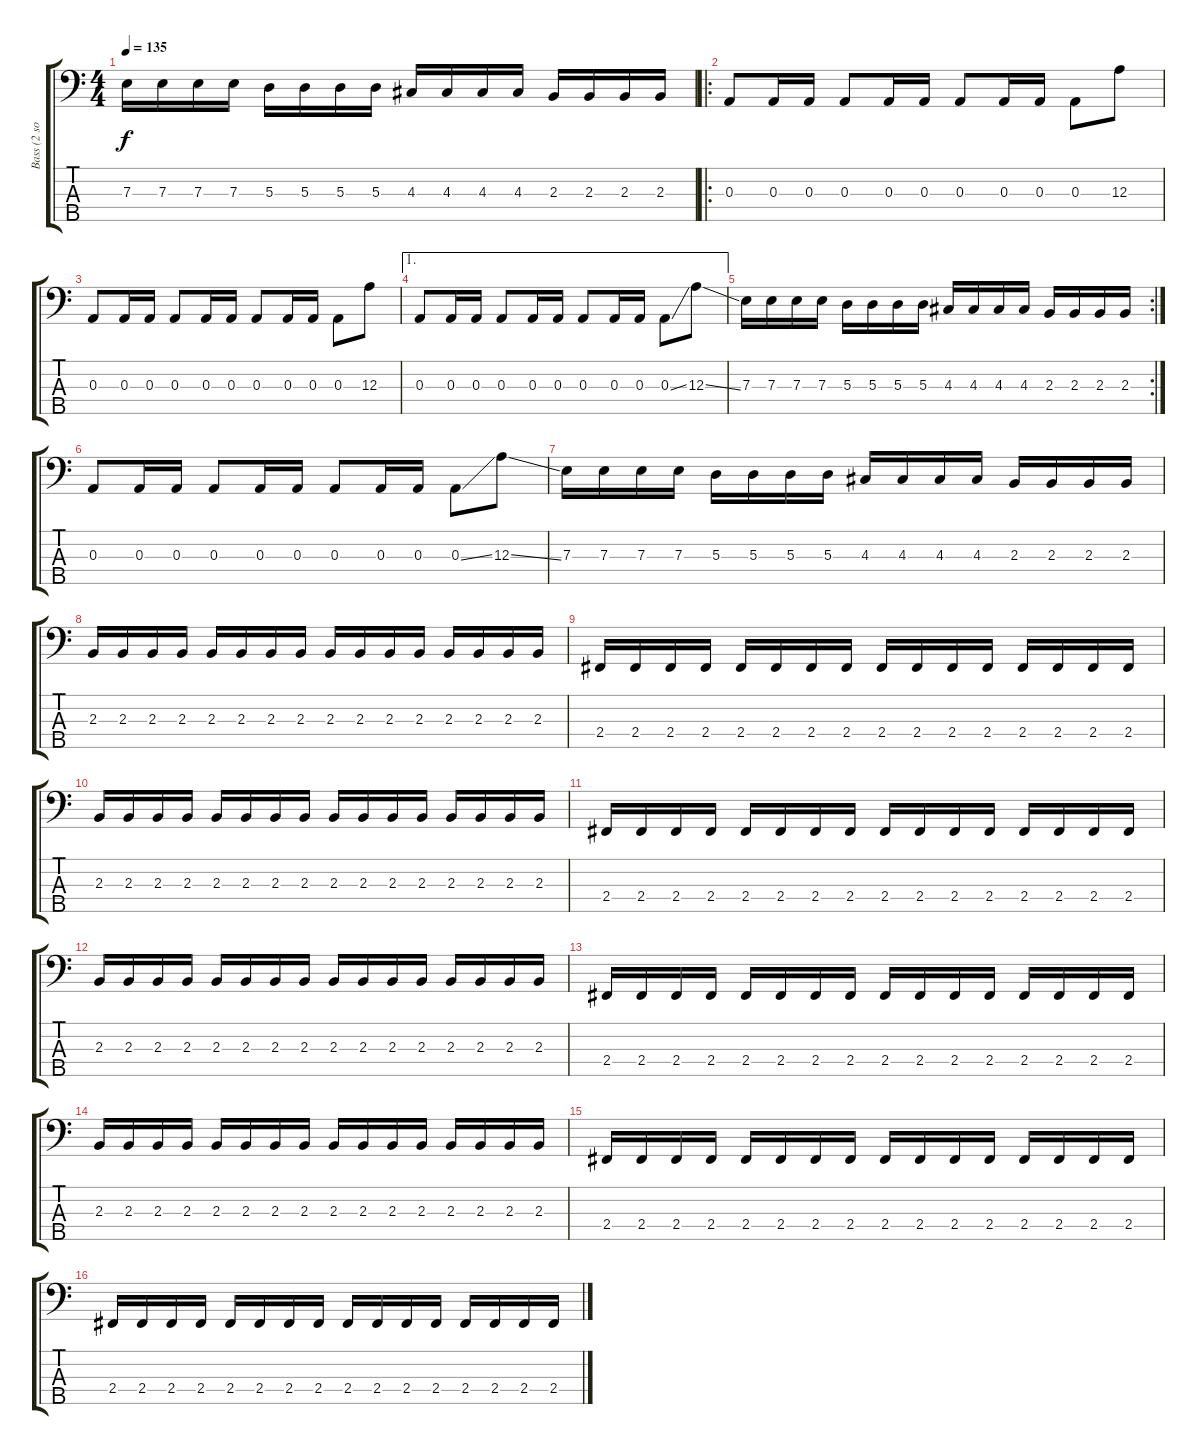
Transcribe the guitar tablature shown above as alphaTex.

\track ("Bass (2 solos :D)" "Bass (2 so") {instrument electricbassfinger}
\staff {score tabs}
\tuning (G2 D2 A1 E1 B0) {hide}
\ts (4 4)
\tempo 135
\clef f4
\ks c
7.3.16{dy f} 7.3.16 7.3.16 7.3.16 5.3.16 5.3.16 5.3.16 5.3.16 4.3.16 4.3.16 4.3.16 4.3.16 2.3.16 2.3.16 2.3.16 2.3.16 |
\ro
0.3.8 0.3.16 0.3.16 0.3.8 0.3.16 0.3.16 0.3.8 0.3.16 0.3.16 0.3.8 12.3.8 |
0.3.8 0.3.16 0.3.16 0.3.8 0.3.16 0.3.16 0.3.8 0.3.16 0.3.16 0.3.8 12.3.8 |
\ae 1
0.3.8 0.3.16 0.3.16 0.3.8 0.3.16 0.3.16 0.3.8 0.3.16 0.3.16 0.3{ss}.8 12.3{ss}.8 |
\rc 2
7.3.16 7.3.16 7.3.16 7.3.16 5.3.16 5.3.16 5.3.16 5.3.16 4.3.16 4.3.16 4.3.16 4.3.16 2.3.16 2.3.16 2.3.16 2.3.16 |
0.3.8 0.3.16 0.3.16 0.3.8 0.3.16 0.3.16 0.3.8 0.3.16 0.3.16 0.3{ss}.8 12.3{ss}.8 |
7.3.16 7.3.16 7.3.16 7.3.16 5.3.16 5.3.16 5.3.16 5.3.16 4.3.16 4.3.16 4.3.16 4.3.16 2.3.16 2.3.16 2.3.16 2.3.16 |
2.3.16 2.3.16 2.3.16 2.3.16 2.3.16 2.3.16 2.3.16 2.3.16 2.3.16 2.3.16 2.3.16 2.3.16 2.3.16 2.3.16 2.3.16 2.3.16 |
2.4.16 2.4.16 2.4.16 2.4.16 2.4.16 2.4.16 2.4.16 2.4.16 2.4.16 2.4.16 2.4.16 2.4.16 2.4.16 2.4.16 2.4.16 2.4.16 |
2.3.16 2.3.16 2.3.16 2.3.16 2.3.16 2.3.16 2.3.16 2.3.16 2.3.16 2.3.16 2.3.16 2.3.16 2.3.16 2.3.16 2.3.16 2.3.16 |
2.4.16 2.4.16 2.4.16 2.4.16 2.4.16 2.4.16 2.4.16 2.4.16 2.4.16 2.4.16 2.4.16 2.4.16 2.4.16 2.4.16 2.4.16 2.4.16 |
2.3.16 2.3.16 2.3.16 2.3.16 2.3.16 2.3.16 2.3.16 2.3.16 2.3.16 2.3.16 2.3.16 2.3.16 2.3.16 2.3.16 2.3.16 2.3.16 |
2.4.16 2.4.16 2.4.16 2.4.16 2.4.16 2.4.16 2.4.16 2.4.16 2.4.16 2.4.16 2.4.16 2.4.16 2.4.16 2.4.16 2.4.16 2.4.16 |
2.3.16 2.3.16 2.3.16 2.3.16 2.3.16 2.3.16 2.3.16 2.3.16 2.3.16 2.3.16 2.3.16 2.3.16 2.3.16 2.3.16 2.3.16 2.3.16 |
2.4.16 2.4.16 2.4.16 2.4.16 2.4.16 2.4.16 2.4.16 2.4.16 2.4.16 2.4.16 2.4.16 2.4.16 2.4.16 2.4.16 2.4.16 2.4.16 |
2.4.16 2.4.16 2.4.16 2.4.16 2.4.16 2.4.16 2.4.16 2.4.16 2.4.16 2.4.16 2.4.16 2.4.16 2.4.16 2.4.16 2.4.16 2.4.16
